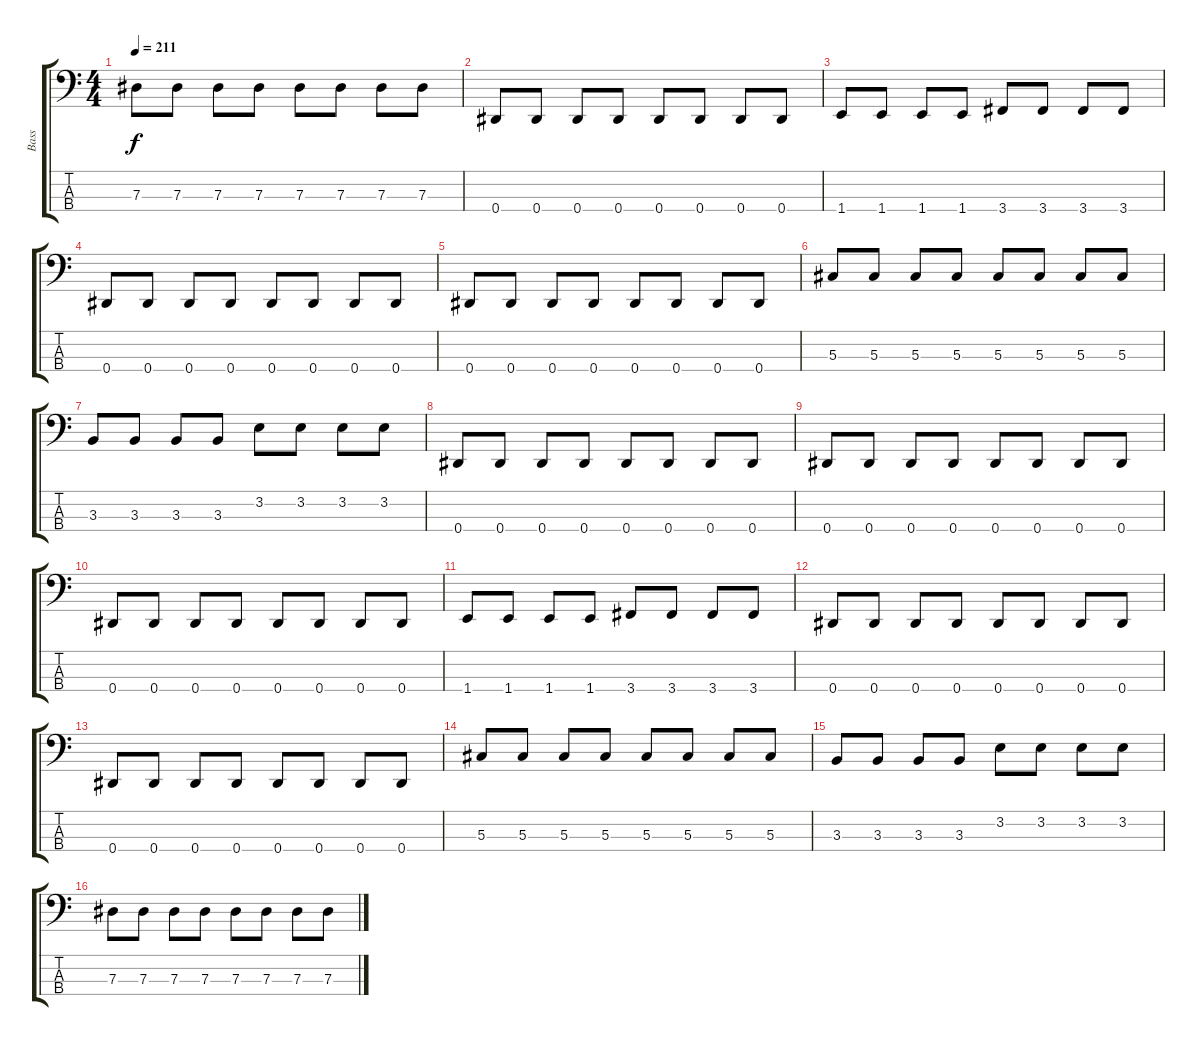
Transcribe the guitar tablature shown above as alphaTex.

\track ("Bass" "Bass") {instrument electricbassfinger}
\staff {score tabs}
\tuning (Gb2 Db2 Ab1 Eb1) {hide}
\ts (4 4)
\tempo 211
\clef f4
\ks c
7.3.8{dy f} 7.3.8 7.3.8 7.3.8 7.3.8 7.3.8 7.3.8 7.3.8 |
0.4.8 0.4.8 0.4.8 0.4.8 0.4.8 0.4.8 0.4.8 0.4.8 |
1.4.8 1.4.8 1.4.8 1.4.8 3.4.8 3.4.8 3.4.8 3.4.8 |
0.4.8 0.4.8 0.4.8 0.4.8 0.4.8 0.4.8 0.4.8 0.4.8 |
0.4.8 0.4.8 0.4.8 0.4.8 0.4.8 0.4.8 0.4.8 0.4.8 |
5.3.8 5.3.8 5.3.8 5.3.8 5.3.8 5.3.8 5.3.8 5.3.8 |
3.3.8 3.3.8 3.3.8 3.3.8 3.2.8 3.2.8 3.2.8 3.2.8 |
0.4.8 0.4.8 0.4.8 0.4.8 0.4.8 0.4.8 0.4.8 0.4.8 |
0.4.8 0.4.8 0.4.8 0.4.8 0.4.8 0.4.8 0.4.8 0.4.8 |
0.4.8 0.4.8 0.4.8 0.4.8 0.4.8 0.4.8 0.4.8 0.4.8 |
1.4.8 1.4.8 1.4.8 1.4.8 3.4.8 3.4.8 3.4.8 3.4.8 |
0.4.8 0.4.8 0.4.8 0.4.8 0.4.8 0.4.8 0.4.8 0.4.8 |
0.4.8 0.4.8 0.4.8 0.4.8 0.4.8 0.4.8 0.4.8 0.4.8 |
5.3.8 5.3.8 5.3.8 5.3.8 5.3.8 5.3.8 5.3.8 5.3.8 |
3.3.8 3.3.8 3.3.8 3.3.8 3.2.8 3.2.8 3.2.8 3.2.8 |
7.3.8 7.3.8 7.3.8 7.3.8 7.3.8 7.3.8 7.3.8 7.3.8
